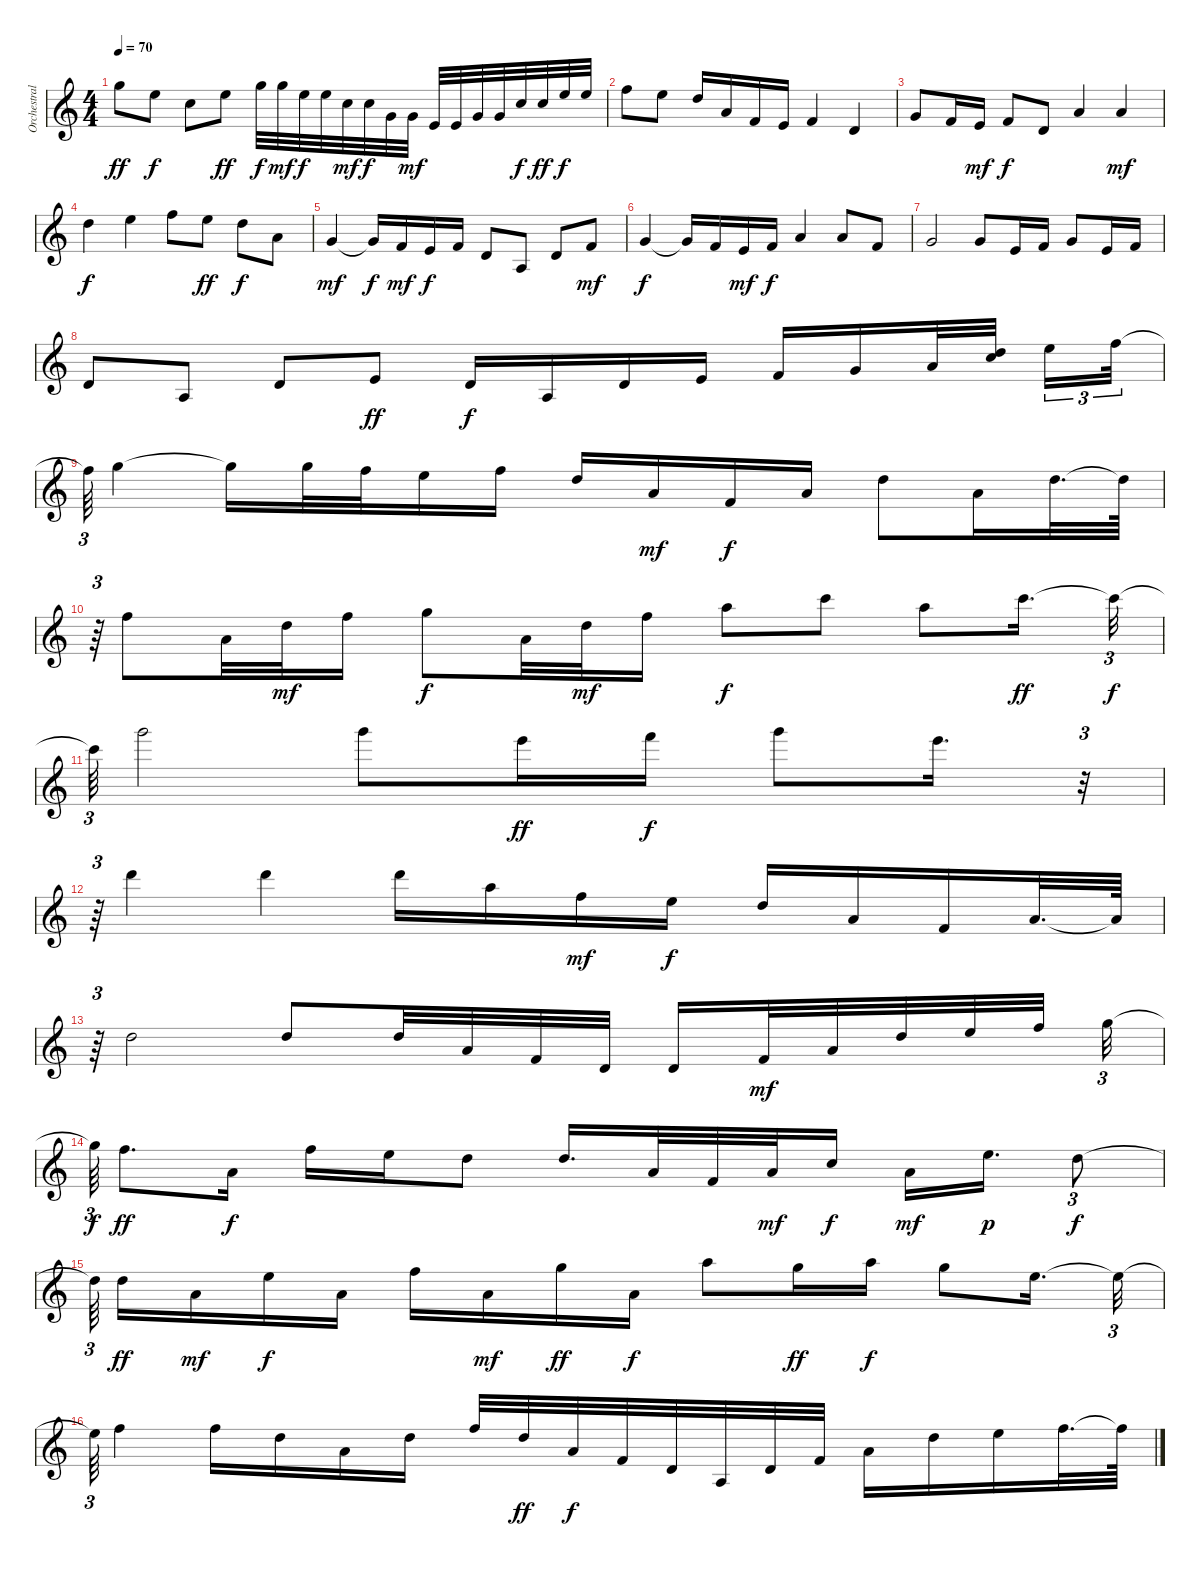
\track ("Orchestral #2 1" "Orchestral") {instrument violin}
\staff {score}
\tuning (E5 B4 G4 D4 A3 E3) {hide}
\ts (4 4)
\tempo 70
\clef g2
\ks c
3.1.8{dy ff} 0.1.8{dy f} 1.2.8 0.1.8{dy ff} 3.1.32{dy f} 3.1.32{dy mf} 0.1.32{dy f} 0.1.32 1.2.32{dy mf} 1.2.32{dy f} 0.3.32 0.3.32{dy mf} 2.4.32 2.4.32 0.3.32 0.3.32 1.2.32{dy f} 1.2.32{dy ff} 0.1.32{dy f} 0.1.32 |
1.1.8 0.1.8 3.2.16 2.3.16 3.4.16 2.4.16 3.4.4 0.4.4 |
0.3.8 3.4.16 2.4.16{dy mf} 3.4.8{dy f} 0.4.8 2.3.4 2.3.4{dy mf} |
3.2.4{dy f} 0.1.4 1.1.8 0.1.8{dy ff} 3.2.8{dy f} 2.3.8 |
0.3.4{dy mf} 0.3{t}.16{dy f} 3.4.16{dy mf} 2.4.16{dy f} 3.4.16 0.4.8 0.5.8 0.4.8 3.4.8{dy mf} |
0.3.4{dy f} 0.3{t}.16 3.4.16 2.4.16{dy mf} 3.4.16{dy f} 2.3.4 2.3.8 3.4.8 |
0.3.2 0.3.8 2.4.16 3.4.16 0.3.8 2.4.16 3.4.16 |
0.4.8 0.5.8 0.4.8 2.4.8{dy ff} 0.4.16{dy f} 0.5.16 0.4.16 2.4.16 3.4.16 0.3.16 2.3.32 (3.2 5.3).32{beam splitsecondary} 0.1.16{tu (3 2)} 1.1.32{tu (3 2)} |
1.1{t}.64{tu (3 2)} 3.1.4 3.1{t}.16 3.1.32 1.1.32 0.1.16 1.1.16 3.2.16 2.3.16{dy mf} 3.4.16{dy f} 2.3.16 3.2.8 2.3.16 3.2.32{d} 3.2{t}.64 |
r.64{tu (3 2)} 1.1.8 2.3.32 3.2.32{dy mf} 1.1.16 3.1.8{dy f} 2.3.32 3.2.32{dy mf} 1.1.16 5.1.8{dy f} 8.1.8 5.1.8 8.1.16{d dy ff} 8.1{t}.32{tu (3 2) dy f} |
8.1{t}.64{tu (3 2)} 15.1.2 15.1.8 12.1.16{dy ff} 13.1.16{dy f} 15.1.8 12.1.16{d} r.32{tu (3 2)} |
r.64{tu (3 2)} 10.1.4 10.1.4 10.1.16 10.2.16 10.3.16{dy mf} 9.3.16{dy f} 7.3.16 7.4.16 8.5.16 7.4.32{d} 7.4{t}.64 |
r.64{tu (3 2)} 7.3.2 7.3.8 7.3.32 7.4.32 8.5.32 0.4.32 0.4.16 3.4.32{dy mf} 2.3.32 3.2.32 0.1.32 1.1.32{beam splitsecondary} 3.1.32{tu (3 2)} |
3.1{t}.64{tu (3 2) dy f} 1.1.8{d dy ff} 2.3.16{dy f} 1.1.16 0.1.16 3.2.8 3.2.16{d} 2.3.32 3.4.32 2.3.32{dy mf} 1.2.16{dy f} 2.3.16{dy mf} 0.1.16{d dy p} 3.2.8{tu (3 2) dy f} |
3.2{t}.64{tu (3 2)} 3.2.16{dy ff} 2.3.16{dy mf} 0.1.16{dy f} 2.3.16 1.1.16 2.3.16{dy mf} 3.1.16{dy ff} 2.3.16{dy f} 5.1.8 3.1.16{dy ff} 5.1.16{dy f} 3.1.8 0.1.16{d} 0.1{t}.32{tu (3 2)} |
0.1{t}.64{tu (3 2)} 1.1.4 1.1.16 3.2.16 2.3.16 3.2.16 1.1.32 3.2.32{dy ff} 2.3.32{dy f} 3.4.32 0.4.32 0.5.32 0.4.32 3.4.32 2.3.16 3.2.16 0.1.16 1.1.32{d} 1.1{t}.64
